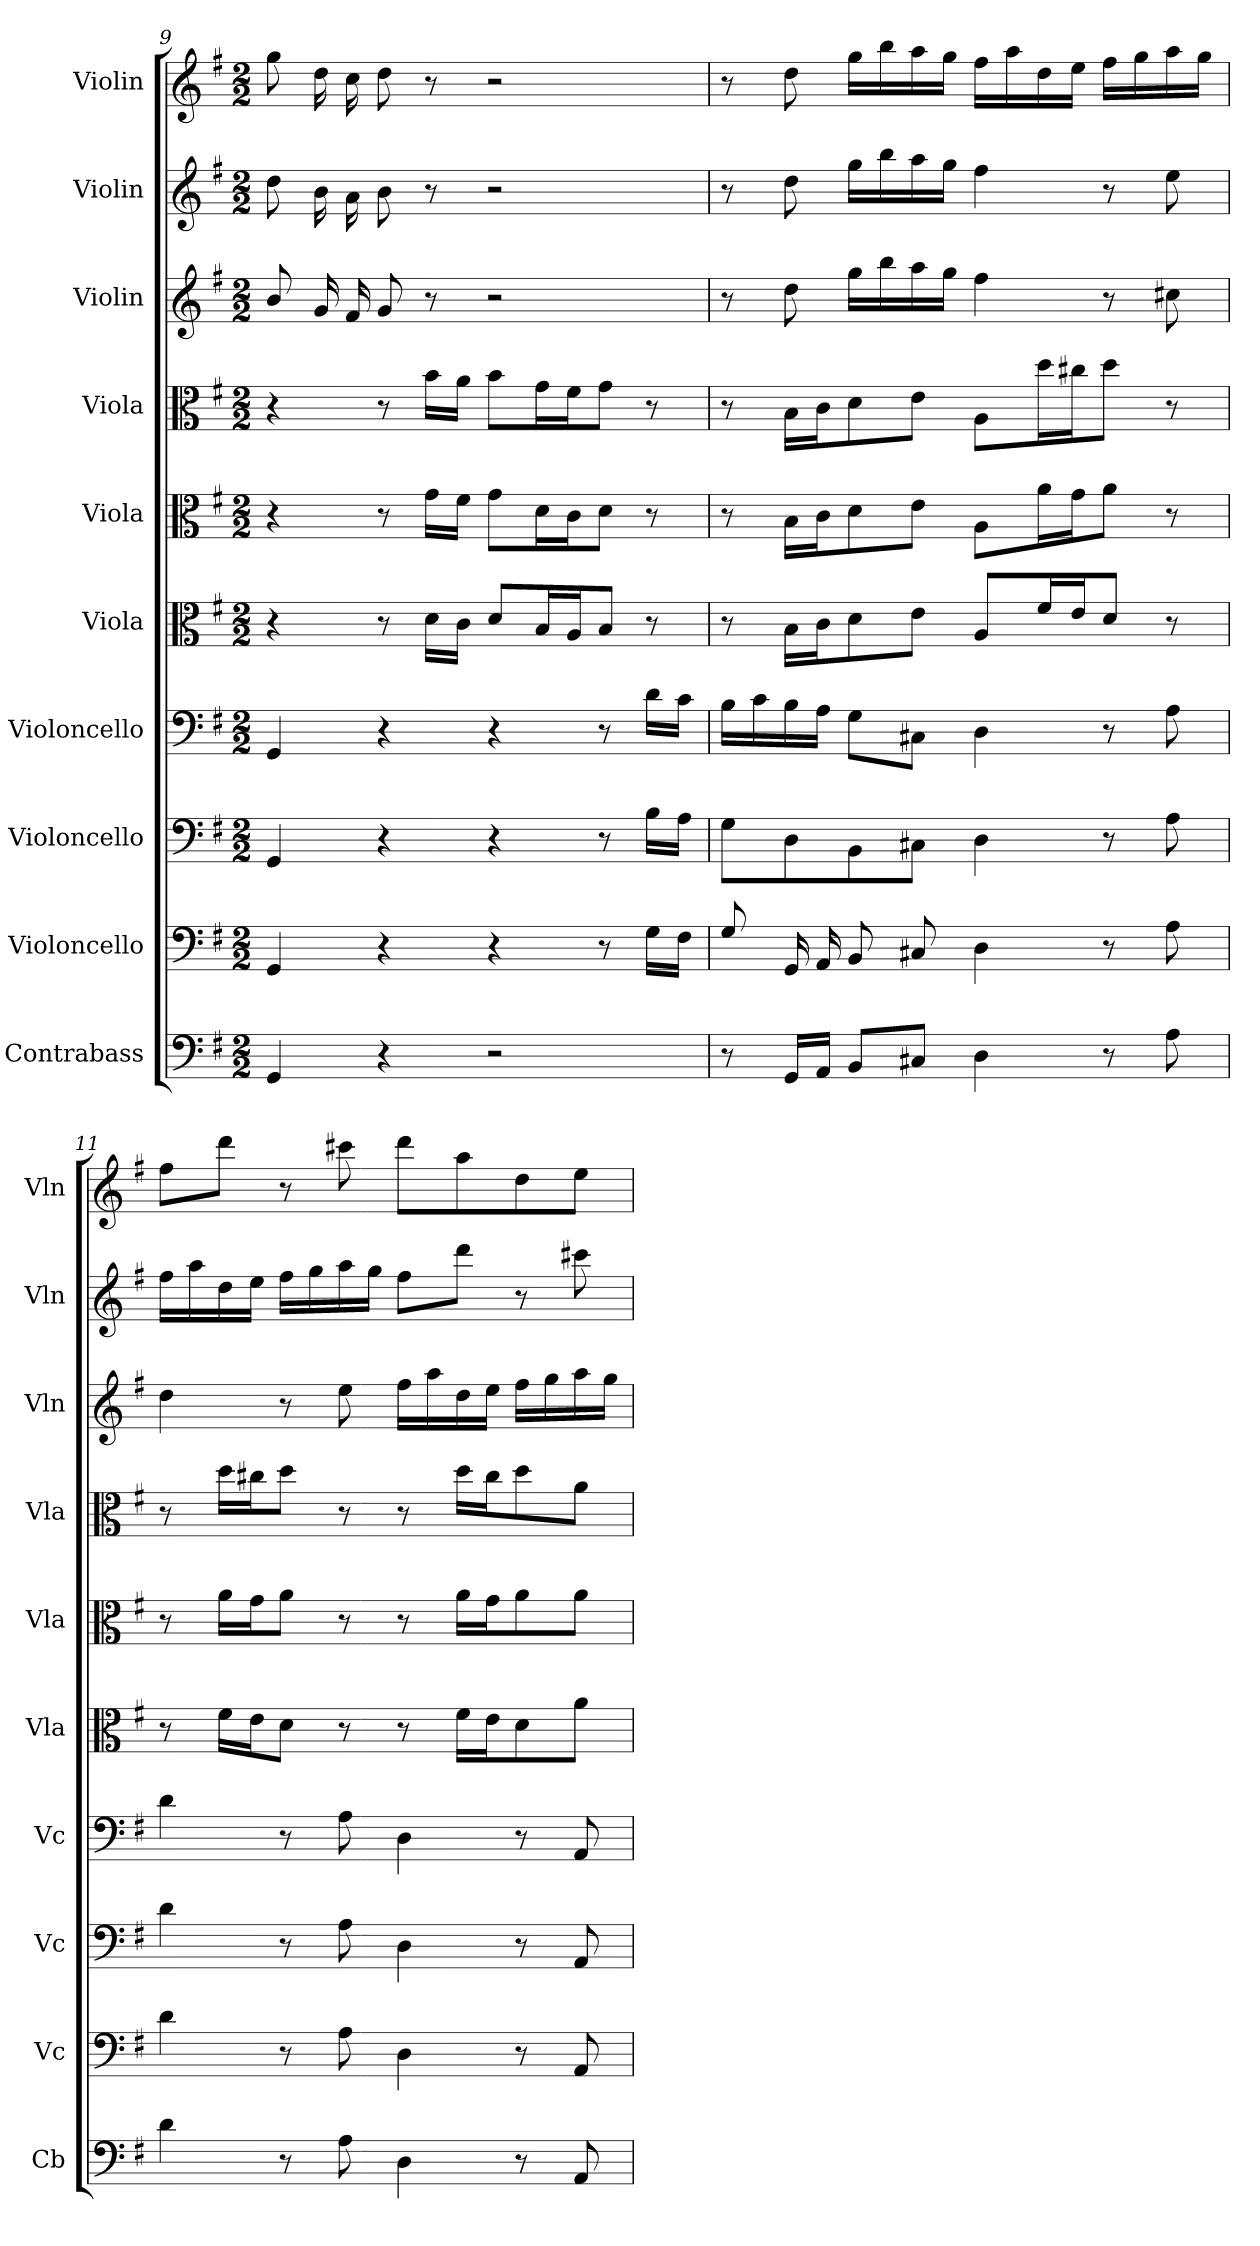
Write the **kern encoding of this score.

**kern	**kern	**kern	**kern	**kern	**kern	**kern	**kern	**kern	**kern
*part10	*part9	*part8	*part7	*part6	*part5	*part4	*part3	*part2	*part1
*staff10	*staff9	*staff8	*staff7	*staff6	*staff5	*staff4	*staff3	*staff2	*staff1
*I"Contrabass	*I"Violoncello	*I"Violoncello	*I"Violoncello	*I"Viola	*I"Viola	*I"Viola	*I"Violin	*I"Violin	*I"Violin
*I'Cb	*I'Vc	*I'Vc	*I'Vc	*I'Vla	*I'Vla	*I'Vla	*I'Vln	*I'Vln	*I'Vln
*clefF4	*clefF4	*clefF4	*clefF4	*clefC3	*clefC3	*clefC3	*clefG2	*clefG2	*clefG2
*k[f#]	*k[f#]	*k[f#]	*k[f#]	*k[f#]	*k[f#]	*k[f#]	*k[f#]	*k[f#]	*k[f#]
*G:	*G:	*G:	*G:	*G:	*G:	*G:	*G:	*G:	*G:
*M2/2	*M2/2	*M2/2	*M2/2	*M2/2	*M2/2	*M2/2	*M2/2	*M2/2	*M2/2
=9	=9	=9	=9	=9	=9	=9	=9	=9	=9
4GG/	4GG/	4GG/	4GG/	4r	4r	4r	8b/	8dd\	8gg\
.	.	.	.	.	.	.	16g/	16b\	16dd\
.	.	.	.	.	.	.	16f#/	16a\	16cc\
4r	4r	4r	4r	8r	8r	8r	8g/	8b\	8dd\
.	.	.	.	16d\LL	16g\LL	16b\LL	8r	8r	8r
.	.	.	.	16c\JJ	16f#\JJ	16a\JJ	.	.	.
2r	4r	4r	4r	8d/L	8g\L	8b\L	2r	2r	2r
.	.	.	.	16B/L	16d\L	16g\L	.	.	.
.	.	.	.	16A/J	16c\J	16f#\J	.	.	.
.	8r	8r	8r	8B/J	8d\J	8g\J	.	.	.
.	16G\LL	16B\LL	16d\LL	8r	8r	8r	.	.	.
.	16F#\JJ	16A\JJ	16c\JJ	.	.	.	.	.	.
=10	=10	=10	=10	=10	=10	=10	=10	=10	=10
8r	8G/	8G\L	16B\LL	8r	8r	8r	8r	8r	8r
.	.	.	16c\	.	.	.	.	.	.
16GG/LL	16GG/	8D\	16B\	16B\LL	16B\LL	16B\LL	8dd\	8dd\	8dd\
16AA/JJ	16AA/	.	16A\JJ	16c\J	16c\J	16c\J	.	.	.
8BB/L	8BB/	8BB\	8G\L	8d\	8d\	8d\	16gg\LL	16gg\LL	16gg\LL
.	.	.	.	.	.	.	16bb\	16bb\	16bb\
8C#X/J	8C#X/	8C#X\J	8C#X\J	8e\J	8e\J	8e\J	16aa\	16aa\	16aa\
.	.	.	.	.	.	.	16gg\JJ	16gg\JJ	16gg\JJ
4D\	4D\	4D\	4D\	8A/L	8A\L	8A\L	4ff#\	4ff#\	16ff#\LL
.	.	.	.	.	.	.	.	.	16aa\
.	.	.	.	16f#/L	16a\L	16dd\L	.	.	16dd\
.	.	.	.	16e/J	16g\J	16cc#X\J	.	.	16ee\JJ
8r	8r	8r	8r	8d/J	8a\J	8dd\J	8r	8r	16ff#\LL
.	.	.	.	.	.	.	.	.	16gg\
8A\	8A\	8A\	8A\	8r	8r	8r	8cc#X\	8ee\	16aa\
.	.	.	.	.	.	.	.	.	16gg\JJ
=11	=11	=11	=11	=11	=11	=11	=11	=11	=11
4d\	4d\	4d\	4d\	8r	8r	8r	4dd\	16ff#\LL	8ff#\L
.	.	.	.	.	.	.	.	16aa\	.
.	.	.	.	16f#\LL	16a\LL	16dd\LL	.	16dd\	8ddd\J
.	.	.	.	16e\J	16g\J	16cc#X\J	.	16ee\JJ	.
8r	8r	8r	8r	8d\J	8a\J	8dd\J	8r	16ff#\LL	8r
.	.	.	.	.	.	.	.	16gg\	.
8A\	8A\	8A\	8A\	8r	8r	8r	8ee\	16aa\	8ccc#X\
.	.	.	.	.	.	.	.	16gg\JJ	.
4D\	4D\	4D\	4D\	8r	8r	8r	16ff#\LL	8ff#\L	8ddd\L
.	.	.	.	.	.	.	16aa\	.	.
.	.	.	.	16f#\LL	16a\LL	16dd\LL	16dd\	8ddd\J	8aa\
.	.	.	.	16e\J	16g\J	16cc#\J	16ee\JJ	.	.
8r	8r	8r	8r	8d\	8a\	8dd\	16ff#\LL	8r	8dd\
.	.	.	.	.	.	.	16gg\	.	.
8AA/	8AA/	8AA/	8AA/	8a\J	8a\J	8a\J	16aa\	8ccc#X\	8ee\J
.	.	.	.	.	.	.	16gg\JJ	.	.
=	=	=	=	=	=	=	=	=	=
*-	*-	*-	*-	*-	*-	*-	*-	*-	*-
